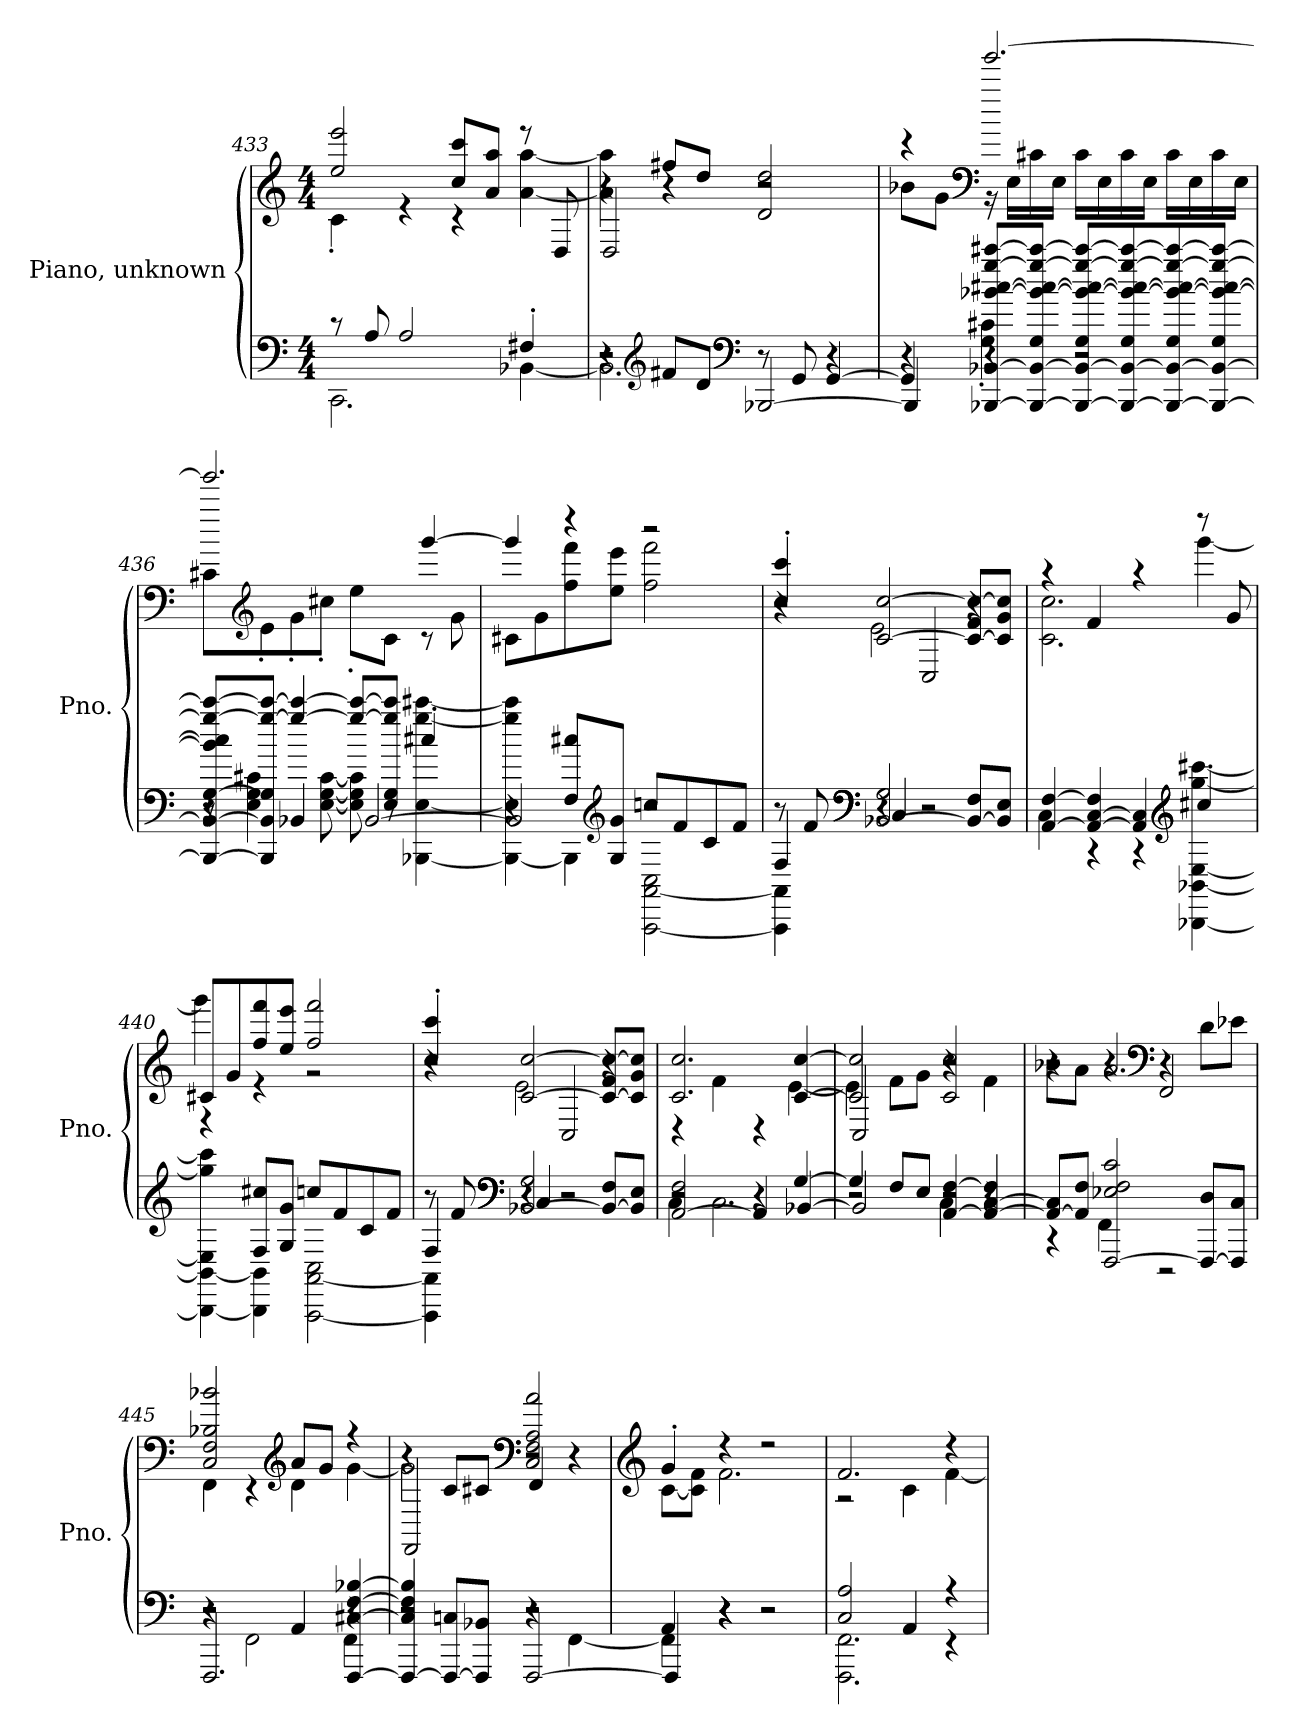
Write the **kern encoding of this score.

**kern	**kern
*part1	*part1
*staff2	*staff1
*I"Piano, unknown	*
*I'Pno.	*
*clefF4	*clefG2
*k[]	*k[]
*M4/4	*M4/4
=433	=433
*^	*^
8r	2.CC\	2ee/ 2eee/	4c'\
8A/	.	.	.
2A/	.	.	4r
.	.	8cc/ 8ccc/L	4r
.	.	8a/ 8aa/J	.
4F#X'/	[4BB-X\	8r	[4a\ [4aa\
.	.	8D/	.
!!LO:LB:g=z
=434	=434	=434	=434
*	*^	*	*^
4r	2.BB-\]	2r	4r	4a\] 4aa\]	2D/
*clefG2	*	*	*	*	*
8f#X/L	.	.	8ff#X/L	4r	.
8d/J	.	.	8dd/J	.	.
*clefF4	*	*	*	*	*
8r	.	[2BBB-X/	2d/ 2dd/	2r	2r
8GG/	.	.	.	.	.
[4GG/	4r	.	.	.	.
*	*	*	*	*v	*v
=435	=435	=435	=435	=435
4GG/]	4r	4BBB-/]	4r	8b-X\L
.	.	.	.	8g\J
*	*	*	*clefF4	*
[8BBB-X/ [8BB-X/ [8b-X/ [8cc#X/ [8gg/ [8ccc#X/L	4G\' 4c#X\'	4r	[2.ggg/	16r
.	.	.	.	16E\LL
8BBB-/_ 8BB-/_ 8G/ 8b-/_ 8cc#/_ 8gg/_ 8ccc#/_J	.	.	.	16c#X\
.	.	.	.	16E\JJ
8BBB-/_ 8BB-/_ 8G/ 8b-/_ 8cc#/_ 8gg/_ 8ccc#/_L	2r	2r	.	16c#\LL
.	.	.	.	16E\
8BBB-/_ 8BB-/_ 8G/ 8b-/_ 8cc#/_ 8gg/_ 8ccc#/_	.	.	.	16c#\
.	.	.	.	16E\JJ
8BBB-/_ 8BB-/_ 8G/ 8b-/_ 8cc#/_ 8gg/_ 8ccc#/_	.	.	.	16c#\LL
.	.	.	.	16E\
8BBB-/_ 8BB-/_ 8G/ 8b-/_ 8cc#/_ 8gg/_ 8ccc#/_J	.	.	.	16c#\
.	.	.	.	16E\JJ
!!LO:LB:g=z	!!
=436	=436	=436	=436	=436
8BBB-/_ 8BB-/_ [8G/ 8b-/] 8cc#/] 8gg/_ 8ccc#/_L	8r	4r	2.ggg/]	8c#X\L
*	*	*	*clefG2	*
8BBB-/] 8BB-/] 8G/] 8gg/_ 8ccc#/_J	4E\ 4G\ 4c#X\	.	.	8e'\
4gg/_ 4ccc#/_	.	4BB-X/	.	8g'\
.	[8E\ [8G\ [8c#\	.	.	8cc#X'\J
8gg/_ 8ccc#/_L	8E\] 8G\] 8c#\]	[2BB-/	.	8ee'\L
8E/ 8G/ 8gg/] 8ccc#/]J	8r	.	.	8c#\J
4cc#X'/	[4BBB-X\ [4E\ [4gg\ [4ccc#X\	.	[4ggg/	8r
.	.	.	.	8g\
=437	=437	=437	=437	=437
4r	4BBB-\_ 4E\] 4gg\] 4ccc#\]	2BB-/]	4ggg/]	8c#X\L
.	.	.	.	8g\
8F/ 8cc#X/L	4BBB-\]	.	4r	8ff\ 8fff\
*clefG2	*	*	*	*
8G/ 8g/J	.	.	.	8ee\ 8eee\J
8ccn/L	[2AAA\ [2AA\ 2C\	2r	2r	2ff\ 2fff\
8f/	.	.	.	.
8c/	.	.	.	.
8f/J	.	.	.	.
=438	=438	=438	=438	=438
*	*	*	*	*^
8r	4AAA\] 4AA\]	4F/	4cc/' 4ccc/'	4r	2r
8f/	.	.	.	.	.
*clefF4	*	*	*	*	*
[2BB-X/ 2G/	4r	4C/	[2c/ [2cc/	2e\	.
.	2r	2r	.	.	2C/
8BB-/_ 8F/L	.	.	8c/_ 8f/ 8cc/_L	4r	.
8BB-/] 8E/J	.	.	8c/] 8g/ 8cc/]J	.	.
*	*v	*v	*	*	*
*	*	*	*v	*v
!!LO:LB:g=z
=439	=439	=439	=439
[4AA/ [4F/	4C\	4r	2.c\ 2.cc\
4AA/_ [4C/ 4F/]	4r	4f/	.
4AA/] 4C/]	4r	4r	.
*clefG2	*	*	*
4cc#X'/	[4BBB-X\ [4BB-X\ [4E\ [4gg\ [4ccc#X\	8r	[4ggg\
.	.	8g/	.
=440	=440	=440	=440
4r	4BBB-\_ 4BB-\_ 4E\] 4gg\] 4ccc#\]	8c#X/L	4ggg\]
.	.	8g/	.
8F/ 8cc#X/L	4BBB-\] 4BB-\]	8ff/ 8fff/	4r
8G/ 8g/J	.	8ee/ 8eee/J	.
8ccn/L	[2AAA\ [2AA\ 2C\	2ff/ 2fff/	2r
8f/	.	.	.
8c/	.	.	.
8f/J	.	.	.
=441	=441	=441	=441
*	*^	*	*^
8r	4AAA\] 4AA\]	4F/	4cc/' 4ccc/'	4r	2r
8f/	.	.	.	.	.
*clefF4	*	*	*	*	*
[2BB-X/ 2G/	4r	4C/	[2c/ [2cc/	2e\	.
.	2r	2r	.	.	2C/
8BB-/_ 8F/L	.	.	8c/_ 8f/ 8cc/_L	4r	.
8BB-/] 8E/J	.	.	8c/] 8g/ 8cc/]J	.	.
*	*	*	*	*v	*v
=442	=442	=442	=442	=442
[2AA/ 2F/	4C\	2r	2.c/ 2.cc/	4r
.	2.C\	.	.	4f\
4AA/]	.	4r	.	4r
[4G/	.	[4BB-X/	[4c/ [4cc/	[4e\
!!LO:PB:g=z
=443	=443	=443	=443	=443
*	*	*	*	*^
4G/]	2r	2BB-/]	2c/] 2cc/]	4e\]	2C/
8F/L	.	.	.	8f\L	.
8E/J	.	.	.	8g\J	.
[4AA/ [4F/	4C\	2r	2c/ 2cc/	4r	2r
4AA/_ [4C/ 4F/]	4r	.	.	4f\	.
*	*v	*v	*	*	*
=444	=444	=444	=444	=444
8AA/_ 8C/]L	4r	4r	8b-X\L	2r
8AA/] 8F/J	.	.	8a\J	.
[2FFF/ 2E-X/ 2F/ 2c/	4FF\	2.a/	4r	.
*	*	*clefF4	*	*
.	2r	.	4r	2FF/
8FFF/_ 8D/L	.	.	8d\L	.
8FFF/] 8C/J	.	.	8e-X\J	.
*	*	*	*v	*v
=445	=445	=445	=445
*	*^	*	*
2r	4r	2.FFF/	2C/ 2F/ 2B-X/ 2b-X/	4FF\
.	2FF\	.	.	4r
*	*	*	*clefG2	*
4AA/	.	.	8a/L	4d\
.	.	.	8g/J	.
[4FFF/ [4C#X/ [4F/ [4B-X/	4FF\	4r	4r	[4g\
=446	=446	=446	=446	=446
*	*	*	*	*^
4FFF/_ 4C#/] 4F/] 4B-/]	2r	2r	4r	2g\]	2FF/
8FFF/_ 8Cn/L	.	.	8c/L	.	.
8FFF/] 8BB-X/J	.	.	8c#X/J	.	.
*	*	*	*clefF4	*	*
2r	4r	[2FFF/	2C/ 2F/ 2A/ 2a/	2r	4FF/
.	[4FF\	.	.	.	4r
*	*	*	*v	*v	*v
=447	=447	=447	=447
*	*	*	*clefG2
*	*	*	*^
4AA/	4FF\]	4FFF/]	4g'/	[8c\L
.	.	.	.	8c\] 8f\J
4r	4r	4r	4r	2.f\
2r	2r	2r	2r	.
*	*v	*v	*	*
!!LO:LB:g=z	!!
=448	=448	=448	=448
2C/ 2A/	2.FFF\ 2.FF\	2.f/	2r
4AA/	.	.	4c\
4r	4r	4r	[4f\
*v	*v	*	*
*	*v	*v
=	=
*-	*-
